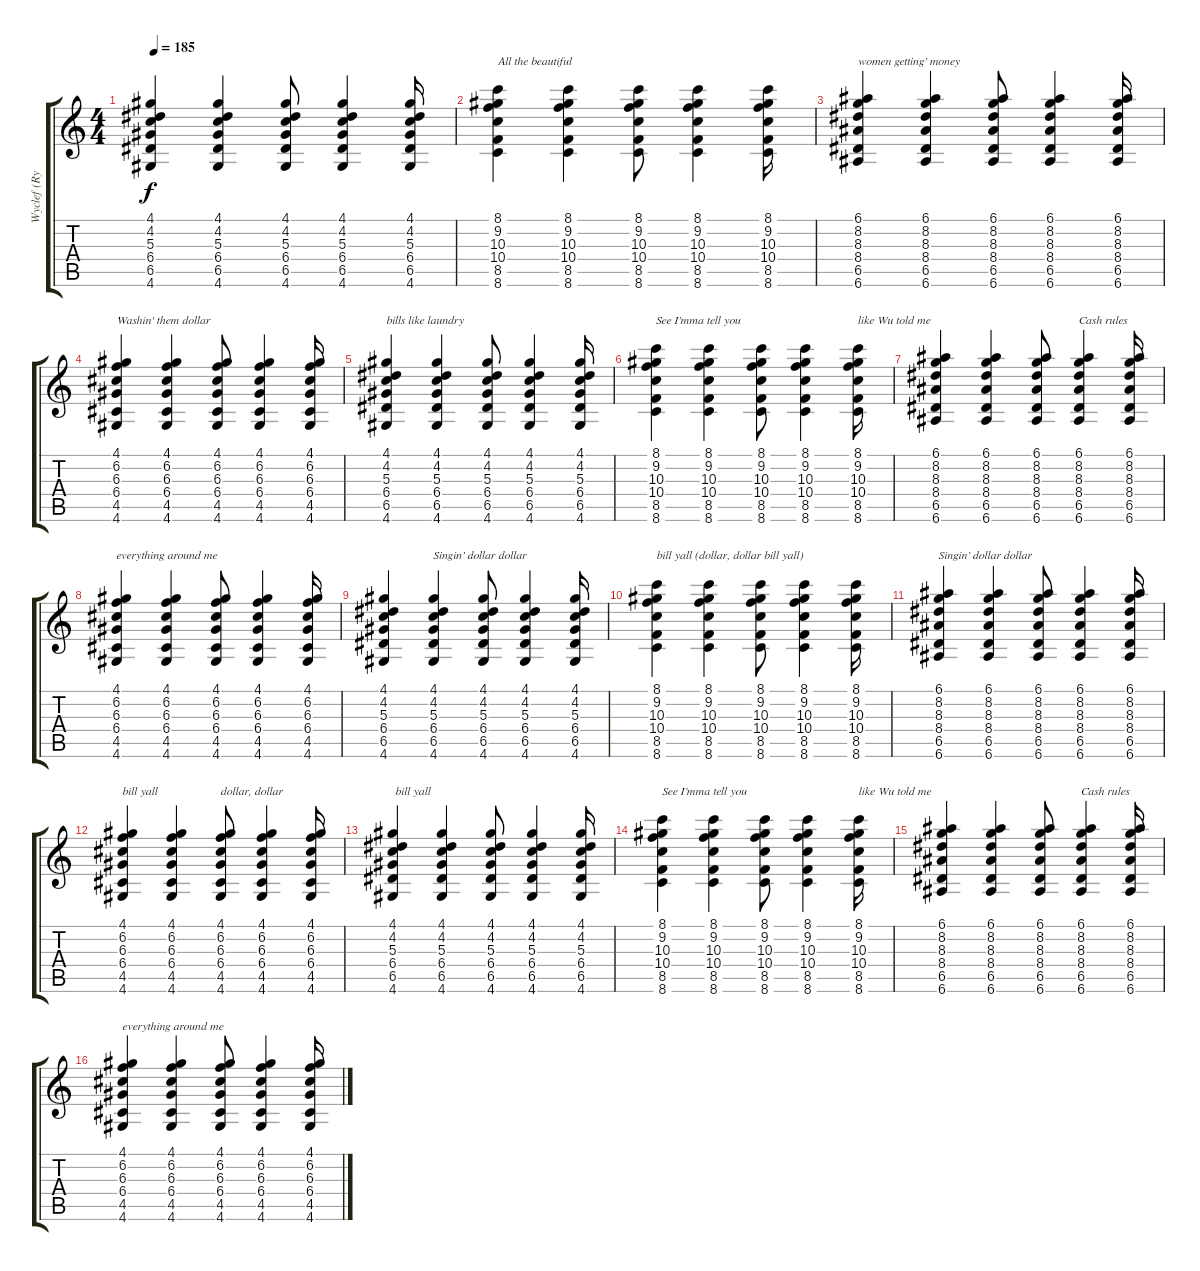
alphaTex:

\track ("Wyclef (Rythm)" "Wyclef (Ry") {instrument acousticguitarsteel}
\staff {score tabs}
\tuning (E4 B3 G3 D3 A2 E2) {hide}
\ts (4 4)
\tempo 185
\clef g2
\ks c
(4.1 4.2 5.3 6.4 6.5 4.6).4{dy f} (4.1 4.2 5.3 6.4 6.5 4.6).4 (4.1 4.2 5.3 6.4 6.5 4.6).8 (4.1 4.2 5.3 6.4 6.5 4.6).4 (4.1 4.2 5.3 6.4 6.5 4.6).16 |
(8.1 9.2 10.3 10.4 8.5 8.6).4{txt "All the beautiful"} (8.1 9.2 10.3 10.4 8.5 8.6).4 (8.1 9.2 10.3 10.4 8.5 8.6).8 (8.1 9.2 10.3 10.4 8.5 8.6).4 (8.1 9.2 10.3 10.4 8.5 8.6).16 |
(6.1 8.2 8.3 8.4 6.5 6.6).4{txt "women getting’ money"} (6.1 8.2 8.3 8.4 6.5 6.6).4 (6.1 8.2 8.3 8.4 6.5 6.6).8 (6.1 8.2 8.3 8.4 6.5 6.6).4 (6.1 8.2 8.3 8.4 6.5 6.6).16 |
(4.1 6.2 6.3 6.4 4.5 4.6).4{txt "Washin' them dollar"} (4.1 6.2 6.3 6.4 4.5 4.6).4 (4.1 6.2 6.3 6.4 4.5 4.6).8 (4.1 6.2 6.3 6.4 4.5 4.6).4 (4.1 6.2 6.3 6.4 4.5 4.6).16 |
(4.1 4.2 5.3 6.4 6.5 4.6).4{txt "bills like laundry"} (4.1 4.2 5.3 6.4 6.5 4.6).4 (4.1 4.2 5.3 6.4 6.5 4.6).8 (4.1 4.2 5.3 6.4 6.5 4.6).4 (4.1 4.2 5.3 6.4 6.5 4.6).16 |
(8.1 9.2 10.3 10.4 8.5 8.6).4{txt "See I’mma tell you "} (8.1 9.2 10.3 10.4 8.5 8.6).4 (8.1 9.2 10.3 10.4 8.5 8.6).8 (8.1 9.2 10.3 10.4 8.5 8.6).4 (8.1 9.2 10.3 10.4 8.5 8.6).16{txt "like Wu told me"} |
(6.1 8.2 8.3 8.4 6.5 6.6).4 (6.1 8.2 8.3 8.4 6.5 6.6).4 (6.1 8.2 8.3 8.4 6.5 6.6).8 (6.1 8.2 8.3 8.4 6.5 6.6).4{txt "Cash rules"} (6.1 8.2 8.3 8.4 6.5 6.6).16 |
(4.1 6.2 6.3 6.4 4.5 4.6).4{txt "everything around me"} (4.1 6.2 6.3 6.4 4.5 4.6).4 (4.1 6.2 6.3 6.4 4.5 4.6).8 (4.1 6.2 6.3 6.4 4.5 4.6).4 (4.1 6.2 6.3 6.4 4.5 4.6).16 |
(4.1 4.2 5.3 6.4 6.5 4.6).4 (4.1 4.2 5.3 6.4 6.5 4.6).4{txt "Singin’ dollar dollar"} (4.1 4.2 5.3 6.4 6.5 4.6).8 (4.1 4.2 5.3 6.4 6.5 4.6).4 (4.1 4.2 5.3 6.4 6.5 4.6).16 |
(8.1 9.2 10.3 10.4 8.5 8.6).4{txt "bill yall (dollar, dollar bill yall)"} (8.1 9.2 10.3 10.4 8.5 8.6).4 (8.1 9.2 10.3 10.4 8.5 8.6).8 (8.1 9.2 10.3 10.4 8.5 8.6).4 (8.1 9.2 10.3 10.4 8.5 8.6).16 |
(6.1 8.2 8.3 8.4 6.5 6.6).4{txt "Singin’ dollar dollar"} (6.1 8.2 8.3 8.4 6.5 6.6).4 (6.1 8.2 8.3 8.4 6.5 6.6).8 (6.1 8.2 8.3 8.4 6.5 6.6).4 (6.1 8.2 8.3 8.4 6.5 6.6).16 |
(4.1 6.2 6.3 6.4 4.5 4.6).4{txt "bill yall"} (4.1 6.2 6.3 6.4 4.5 4.6).4 (4.1 6.2 6.3 6.4 4.5 4.6).8{txt "dollar, dollar"} (4.1 6.2 6.3 6.4 4.5 4.6).4 (4.1 6.2 6.3 6.4 4.5 4.6).16 |
(4.1 4.2 5.3 6.4 6.5 4.6).4{txt " bill yall"} (4.1 4.2 5.3 6.4 6.5 4.6).4 (4.1 4.2 5.3 6.4 6.5 4.6).8 (4.1 4.2 5.3 6.4 6.5 4.6).4 (4.1 4.2 5.3 6.4 6.5 4.6).16 |
(8.1 9.2 10.3 10.4 8.5 8.6).4{txt "See I’mma tell you"} (8.1 9.2 10.3 10.4 8.5 8.6).4 (8.1 9.2 10.3 10.4 8.5 8.6).8 (8.1 9.2 10.3 10.4 8.5 8.6).4 (8.1 9.2 10.3 10.4 8.5 8.6).16{txt "like Wu told me"} |
(6.1 8.2 8.3 8.4 6.5 6.6).4 (6.1 8.2 8.3 8.4 6.5 6.6).4 (6.1 8.2 8.3 8.4 6.5 6.6).8 (6.1 8.2 8.3 8.4 6.5 6.6).4{txt "Cash rules"} (6.1 8.2 8.3 8.4 6.5 6.6).16 |
(4.1 6.2 6.3 6.4 4.5 4.6).4{txt "everything around me"} (4.1 6.2 6.3 6.4 4.5 4.6).4 (4.1 6.2 6.3 6.4 4.5 4.6).8 (4.1 6.2 6.3 6.4 4.5 4.6).4 (4.1 6.2 6.3 6.4 4.5 4.6).16
